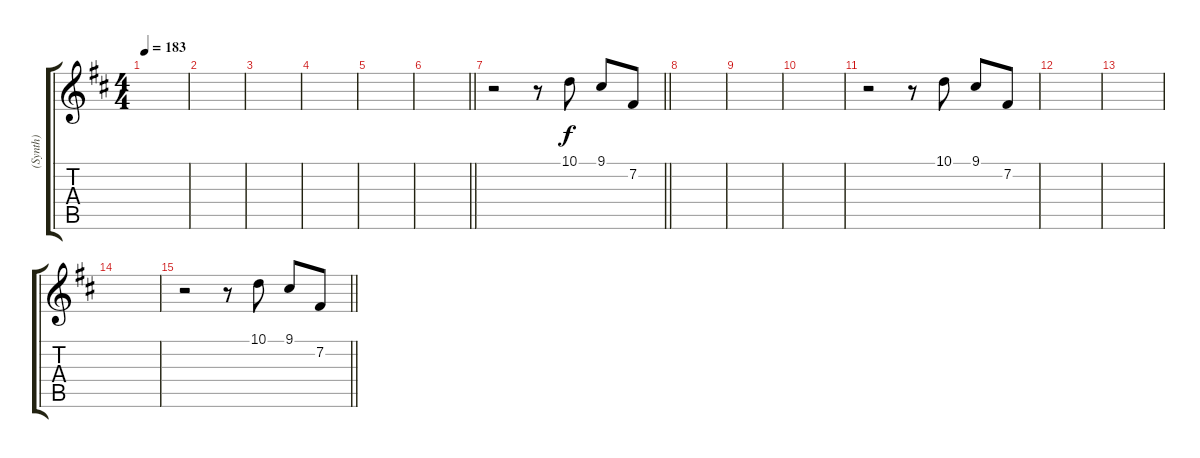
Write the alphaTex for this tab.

\track ("(Synth)" "(Synth)") {instrument vibraphone}
\staff {score tabs}
\tuning (E4 B3 G3 D3 A2 E2) {hide}
\ts (4 4)
\tempo 183
\clef g2
\ks d
|
|
|
|
|
\barLineRight lightlight
|
\barLineRight lightlight
r.2 r.8 10.1.8 9.1.8 7.2.8 |
|
|
|
r.2 r.8 10.1.8 9.1.8 7.2.8 |
|
|
|
\barLineRight lightlight
r.2 r.8 10.1.8 9.1.8 7.2.8
